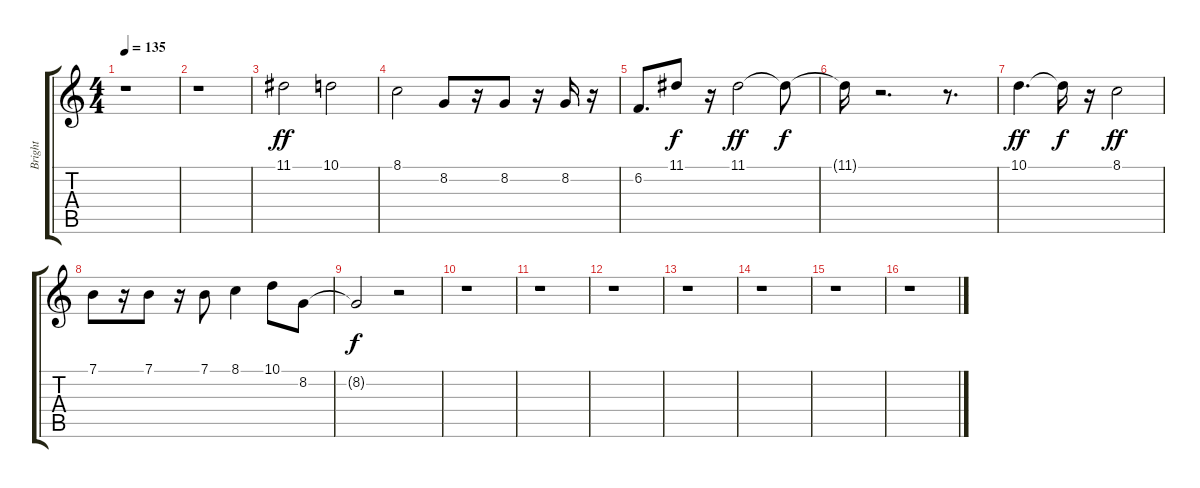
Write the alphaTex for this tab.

\track ("Bright" "Bright") {instrument brightacousticpiano}
\staff {score tabs}
\tuning (E4 B3 G3 D3 A2 E2) {hide}
\ts (4 4)
\tempo 135
\clef g2
\ks c
r.1{dy ff} |
r.1 |
11.1.2 10.1.2 |
8.1.2 8.2.8 r.16 8.2.8 r.16 8.2.16 r.16 |
6.2.8{d} 11.1.8{dy f} r.16 11.1.2{dy ff} 11.1{t}.8{dy f} |
11.1{t}.16 r.2{d} r.8{d} |
10.1.4{d dy ff} 10.1{t}.16{dy f} r.16 8.1.2{dy ff} |
7.1.8 r.16 7.1.8 r.16 7.1.8 8.1.4 10.1.8 8.2.8 |
8.2{t}.2{dy f} r.2 |
r.1 |
r.1 |
r.1 |
r.1 |
r.1 |
r.1 |
r.1
